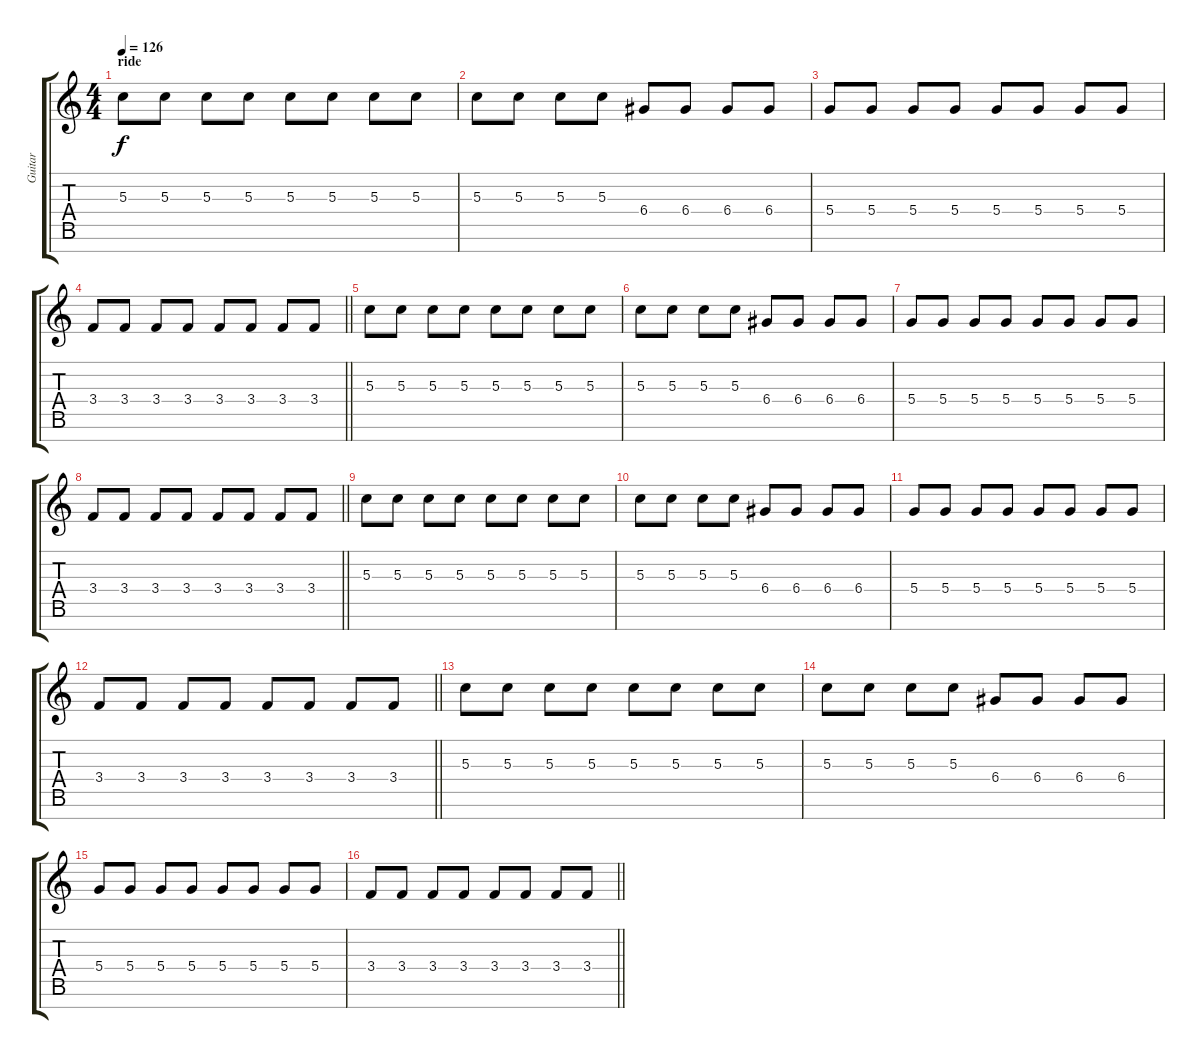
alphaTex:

\track ("Guitar" "Guitar") {instrument distortionguitar}
\staff {score tabs}
\tuning (E4 B3 G3 D3 A2 E2 B1) {hide}
\ts (4 4)
\section ("" "ride")
\tempo 126
\clef g2
\ks c
5.3.8{dy f volume 9} 5.3.8 5.3.8 5.3.8 5.3.8 5.3.8 5.3.8 5.3.8 |
5.3.8 5.3.8 5.3.8 5.3.8 6.4.8 6.4.8 6.4.8 6.4.8 |
5.4.8 5.4.8 5.4.8 5.4.8 5.4.8 5.4.8 5.4.8 5.4.8 |
\barLineRight lightlight
3.4.8 3.4.8 3.4.8 3.4.8 3.4.8 3.4.8 3.4.8 3.4.8 |
5.3.8{volume 6} 5.3.8 5.3.8 5.3.8 5.3.8 5.3.8 5.3.8 5.3.8 |
5.3.8 5.3.8 5.3.8 5.3.8 6.4.8 6.4.8 6.4.8 6.4.8 |
5.4.8 5.4.8 5.4.8 5.4.8 5.4.8 5.4.8 5.4.8 5.4.8 |
\barLineRight lightlight
3.4.8 3.4.8 3.4.8 3.4.8 3.4.8 3.4.8 3.4.8 3.4.8 |
5.3.8{volume 4} 5.3.8 5.3.8 5.3.8 5.3.8 5.3.8 5.3.8 5.3.8 |
5.3.8 5.3.8 5.3.8 5.3.8 6.4.8 6.4.8 6.4.8 6.4.8 |
5.4.8 5.4.8 5.4.8 5.4.8 5.4.8 5.4.8 5.4.8 5.4.8 |
\barLineRight lightlight
3.4.8 3.4.8 3.4.8 3.4.8 3.4.8 3.4.8 3.4.8 3.4.8 |
5.3.8{volume 0} 5.3.8 5.3.8 5.3.8 5.3.8 5.3.8 5.3.8 5.3.8 |
5.3.8 5.3.8 5.3.8 5.3.8 6.4.8 6.4.8 6.4.8 6.4.8 |
5.4.8 5.4.8 5.4.8 5.4.8 5.4.8 5.4.8 5.4.8 5.4.8 |
\barLineRight lightlight
3.4.8 3.4.8 3.4.8 3.4.8 3.4.8 3.4.8 3.4.8 3.4.8
